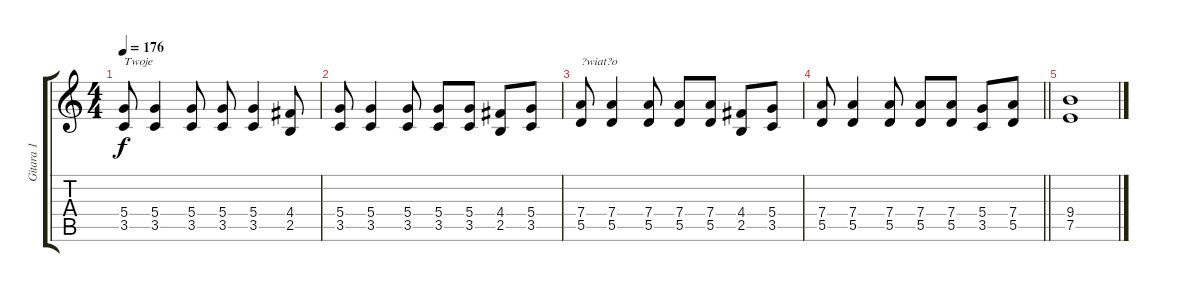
\track ("Gitara 1" "Gitara 1") {instrument overdrivenguitar}
\staff {score tabs}
\tuning (E4 B3 G3 D3 A2 E2) {hide}
\ts (4 4)
\tempo 176
\clef g2
\ks c
(5.4 3.5).8{txt "Twoje" dy f} (5.4 3.5).4 (5.4 3.5).8 (5.4 3.5).8 (5.4 3.5).4 (4.4 2.5).8 |
(5.4 3.5).8 (5.4 3.5).4 (5.4 3.5).8 (5.4 3.5).8 (5.4 3.5).8 (4.4 2.5).8 (5.4 3.5).8 |
(7.4 5.5).8{txt "?wiat?o"} (7.4 5.5).4 (7.4 5.5).8 (7.4 5.5).8 (7.4 5.5).8 (4.4 2.5).8 (5.4 3.5).8 |
\barLineRight lightlight
(7.4 5.5).8 (7.4 5.5).4 (7.4 5.5).8 (7.4 5.5).8 (7.4 5.5).8 (5.4 3.5).8 (7.4 5.5).8 |
(9.4 7.5).1
